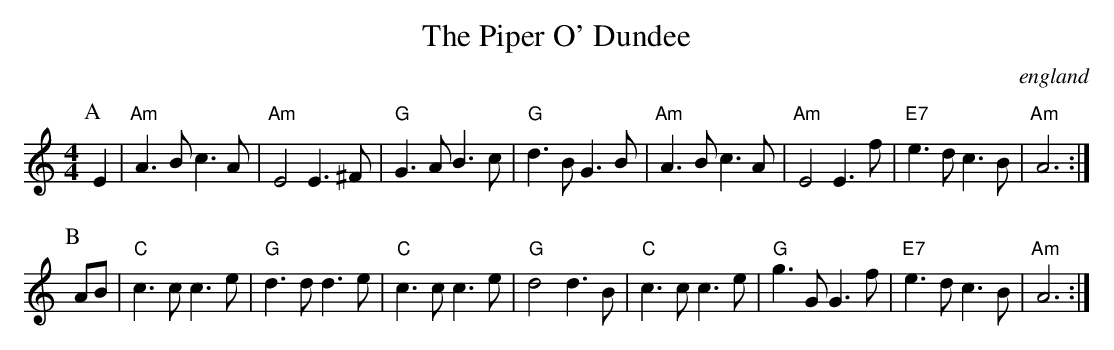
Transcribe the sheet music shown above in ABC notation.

X:1
T:The Piper O' Dundee
O:england
M:4/4
L:1/4
K:Am
P:A
E|"Am"A3/2B/2 c3/2A/2|"Am"E2 E3/2^F/2|"G"G3/2A/2 B3/2c/2|"G"d3/2B/2 G3/2B/2|\
"Am"A3/2B/2 c3/2A/2|"Am"E2 E3/2f/2|"E7"e3/2d/2 c3/2B/2|"Am"A3:|
P:B
A/2B/2|"C"c3/2c/2 c3/2e/2|"G"d3/2d/2 d3/2e/2|"C"c3/2c/2 c3/2e/2|"G"d2 d3/2B/2|\
"C"c3/2c/2 c3/2e/2|"G"g3/2G/2 G3/2f/2|"E7"e3/2d/2 c3/2B/2|"Am"A3:|
